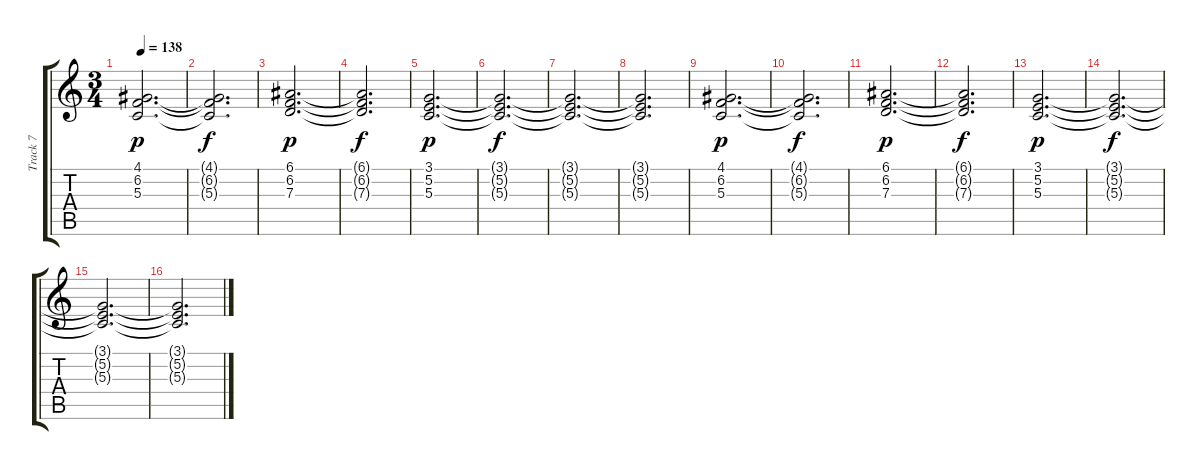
\track ("Track 7" "Track 7") {instrument stringensemble2}
\staff {score tabs}
\tuning (E4 B3 G3 D3 A2 E2) {hide}
\ts (3 4)
\tempo 138
\clef g2
\ks c
(4.1 6.2 5.3).2{d dy p} |
(4.1{t} 6.2{t} 5.3{t}).2{d dy f} |
(6.1 6.2 7.3).2{d dy p} |
(6.1{t} 6.2{t} 7.3{t}).2{d dy f} |
(3.1 5.2 5.3).2{d dy p} |
(3.1{t} 5.2{t} 5.3{t}).2{d dy f} |
(3.1{t} 5.2{t} 5.3{t}).2{d} |
(3.1{t} 5.2{t} 5.3{t}).2{d} |
(4.1 6.2 5.3).2{d dy p} |
(4.1{t} 6.2{t} 5.3{t}).2{d dy f} |
(6.1 6.2 7.3).2{d dy p} |
(6.1{t} 6.2{t} 7.3{t}).2{d dy f} |
(3.1 5.2 5.3).2{d dy p} |
(3.1{t} 5.2{t} 5.3{t}).2{d dy f} |
(3.1{t} 5.2{t} 5.3{t}).2{d} |
(3.1{t} 5.2{t} 5.3{t}).2{d}
